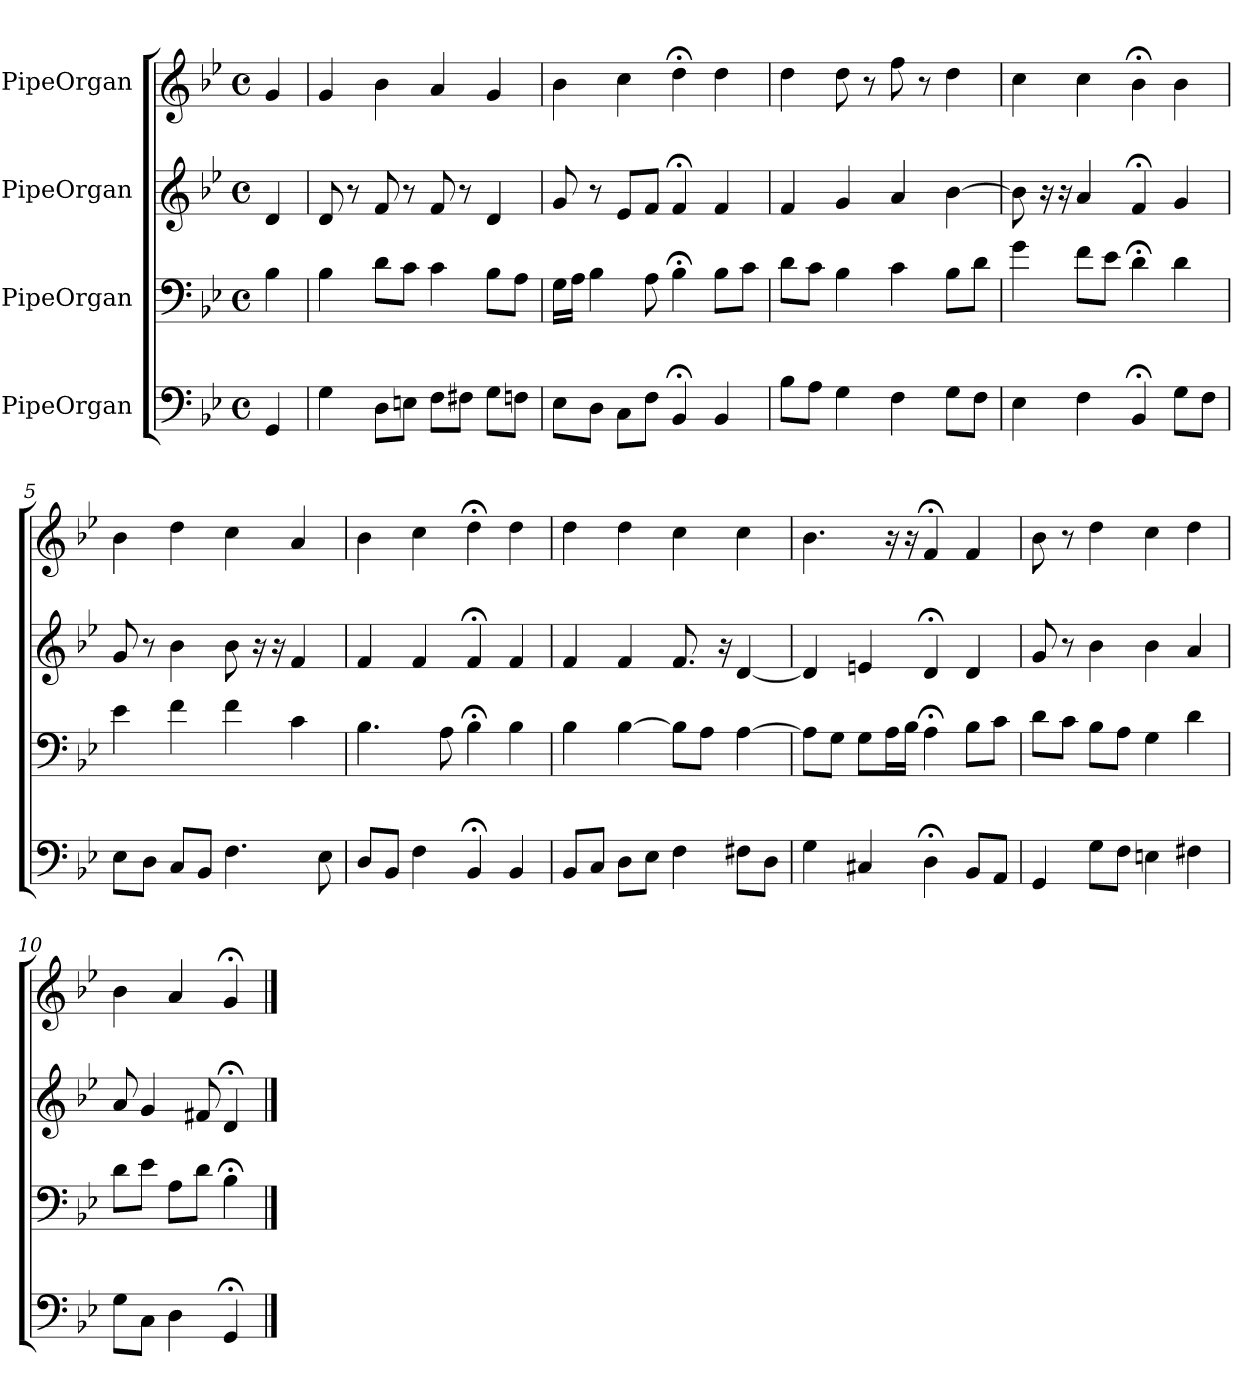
**kern	**kern	**kern	**kern
*part4	*part3	*part2	*part1
*staff4	*staff3	*staff2	*staff1
*I"PipeOrgan	*I"PipeOrgan	*I"PipeOrgan	*I"PipeOrgan
*clefF4	*clefF4	*clefG2	*clefG2
*k[b-e-]	*k[b-e-]	*k[b-e-]	*k[b-e-]
*g:	*g:	*g:	*g:
*M4/4	*M4/4	*M4/4	*M4/4
*met(c)	*met(c)	*met(c)	*met(c)
*MM60	*MM60	*MM60	*MM60
=	=	=	=
4GG	4B-	4d	4g
=1	=1	=1	=1
4G	4B-	8d	4g
.	.	8r	.
8D\L	8d\L	8f	4b-
8En\J	8c\J	8r	.
8F\L	4c	8f	4a
8F#X\J	.	8r	.
8G\L	8B-\L	4d	4g
8Fn\J	8A\J	.	.
=2	=2	=2	=2
8E-\L	16G\LL	8g	4b-
.	16A\JJ	.	.
8D\J	4B-	8r	.
8C\L	.	8e-/L	4cc
8F\J	8A	8f/J	.
4BB-;<	4B-;<	4f;<	4dd;<
4BB-	8B-\L	4f	4dd
.	8c\J	.	.
=3	=3	=3	=3
8B-\L	8d\L	4f	4dd
8A\J	8c\J	.	.
4G	4B-	4g	8dd
.	.	.	8r
4F	4c	4a	8ff
.	.	.	8r
8G\L	8B-\L	[4b-	4dd
8F\J	8d\J	.	.
=4	=4	=4	=4
4E-	4g	8b-]	4cc
.	.	16r	.
.	.	16r	.
4F	8f\L	4a	4cc
.	8e-\J	.	.
4BB-;<	4d;<	4f;<	4b-;<
8G\L	4d	4g	4b-
8F\J	.	.	.
=5	=5	=5	=5
8E-\L	4e-	8g	4b-
8D\J	.	8r	.
8C/L	4f	4b-	4dd
8BB-/J	.	.	.
4.F	4f	8b-	4cc
.	.	16r	.
.	.	16r	.
.	4c	4f	4a
8E-	.	.	.
=6	=6	=6	=6
8D/L	4.B-	4f	4b-
8BB-/J	.	.	.
4F	.	4f	4cc
.	8A	.	.
4BB-;<	4B-;<	4f;<	4dd;<
4BB-	4B-	4f	4dd
=7	=7	=7	=7
8BB-/L	4B-	4f	4dd
8C/J	.	.	.
8D\L	[4B-	4f	4dd
8E-\J	.	.	.
4F	8B-\L]	8.f	4cc
.	8A\J	.	.
.	.	16r	.
8F#X\L	[4A	[4d	4cc
8D\J	.	.	.
=8	=8	=8	=8
4G	8A\L]	4d]	4.b-
.	8G\J	.	.
4C#X	8G\L	4en	.
.	16A\L	.	16r
.	16B-\JJ	.	16r
4D;<	4A;<	4d;<	4f;<
8BB-/L	8B-\L	4d	4f
8AA/J	8c\J	.	.
=9	=9	=9	=9
4GG	8d\L	8g	8b-
.	8c\J	8r	8r
8G\L	8B-\L	4b-	4dd
8F\J	8A\J	.	.
4En	4G	4b-	4cc
4F#X	4d	4a	4dd
=10	=10	=10	=10
8G\L	8d\L	8a	4b-
8C\J	8e-\J	4g	.
4D	8A\L	.	4a
.	8d\J	8f#X	.
4GG;<	4B-;<	4d;<	4g;<
==	==	==	==
*-	*-	*-	*-
